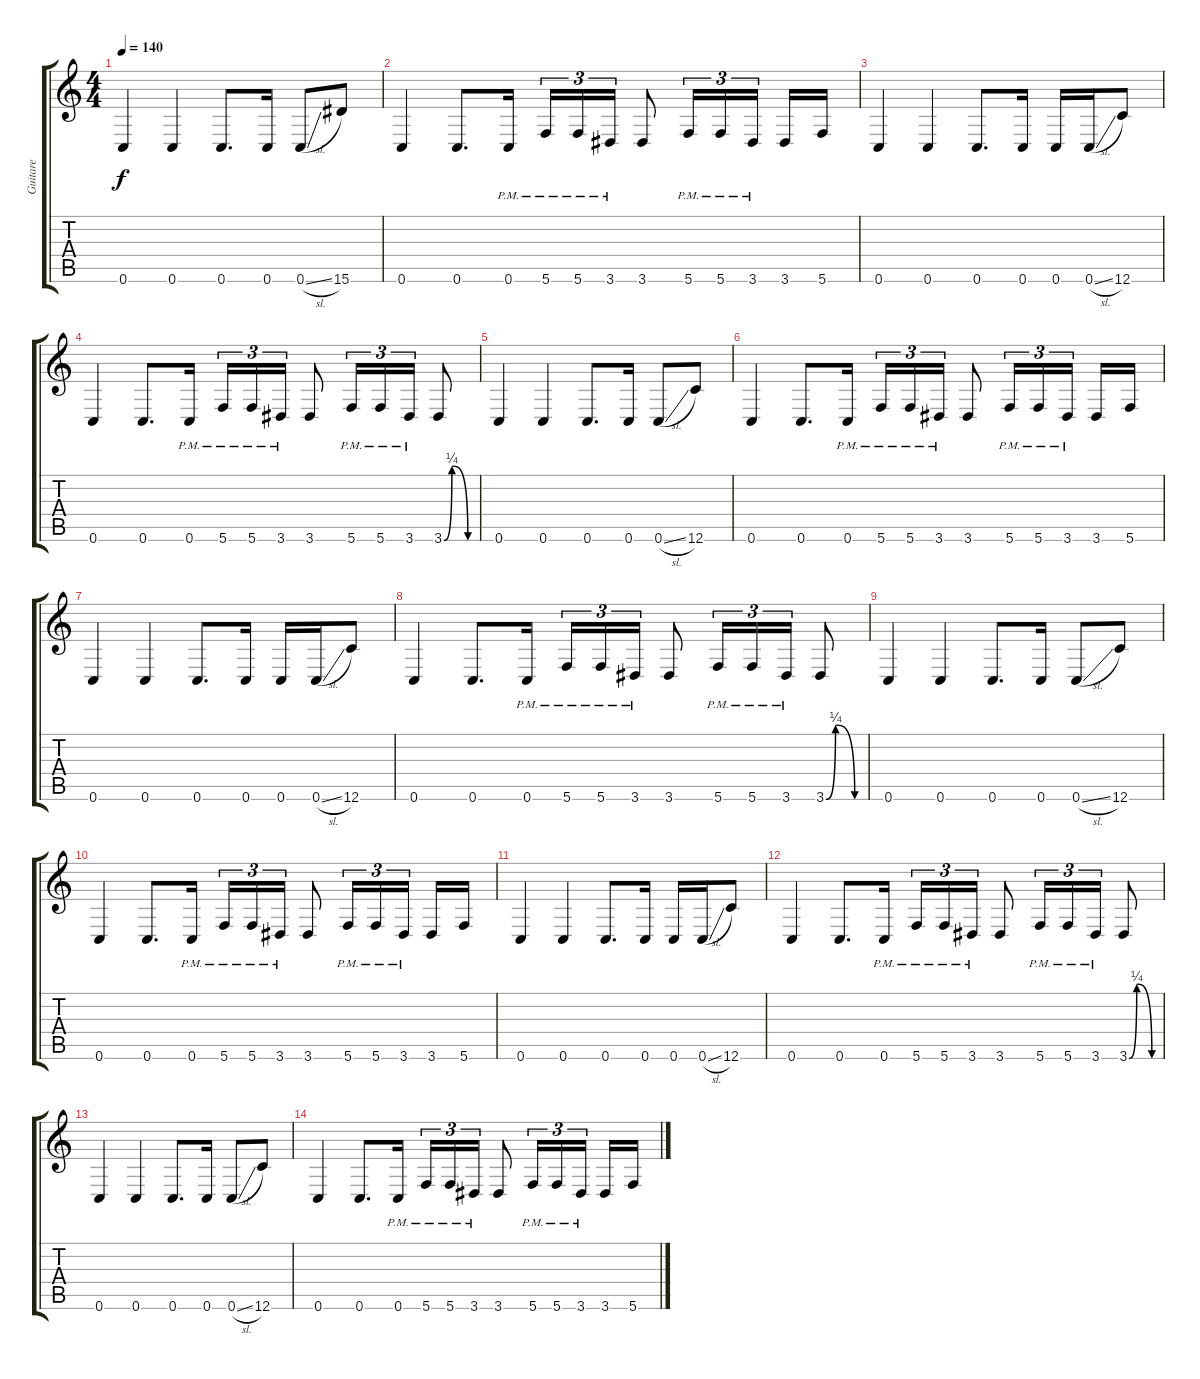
\track ("Guitare" "Guitare") {instrument electricguitarclean}
\staff {score tabs}
\tuning (D4 A3 F3 C3 G2 C2) {hide}
\ts (4 4)
\tempo 140
\clef g2
\ks c
0.6.4{dy f} 0.6.4 0.6.8{d} 0.6.16 0.6{sl}.8 15.6.8 |
0.6.4 0.6.8{d} 0.6{pm}.16 5.6{pm}.16{tu (3 2)} 5.6{pm}.16{tu (3 2)} 3.6{pm}.16{tu (3 2)} 3.6.8 5.6{pm}.16{tu (3 2)} 5.6{pm}.16{tu (3 2)} 3.6{pm}.16{tu (3 2) beam splitsecondary} 3.6.16 5.6.16 |
0.6.4 0.6.4 0.6.8{d} 0.6.16 0.6.16 0.6{sl}.16 12.6.8 |
0.6.4 0.6.8{d} 0.6{pm}.16 5.6{pm}.16{tu (3 2)} 5.6{pm}.16{tu (3 2)} 3.6{pm}.16{tu (3 2)} 3.6.8 5.6{pm}.16{tu (3 2)} 5.6{pm}.16{tu (3 2)} 3.6{pm}.16{tu (3 2)} 3.6{be (custom 0 0 15 1 45 0 60 0)}.8 |
0.6.4 0.6.4 0.6.8{d} 0.6.16 0.6{sl}.8 12.6.8 |
0.6.4 0.6.8{d} 0.6{pm}.16 5.6{pm}.16{tu (3 2)} 5.6{pm}.16{tu (3 2)} 3.6{pm}.16{tu (3 2)} 3.6.8 5.6{pm}.16{tu (3 2)} 5.6{pm}.16{tu (3 2)} 3.6{pm}.16{tu (3 2) beam splitsecondary} 3.6.16 5.6.16 |
0.6.4 0.6.4 0.6.8{d} 0.6.16 0.6.16 0.6{sl}.16 12.6.8 |
0.6.4 0.6.8{d} 0.6{pm}.16 5.6{pm}.16{tu (3 2)} 5.6{pm}.16{tu (3 2)} 3.6{pm}.16{tu (3 2)} 3.6.8 5.6{pm}.16{tu (3 2)} 5.6{pm}.16{tu (3 2)} 3.6{pm}.16{tu (3 2)} 3.6{be (custom 0 0 15 1 45 0 60 0)}.8 |
0.6.4 0.6.4 0.6.8{d} 0.6.16 0.6{sl}.8 12.6.8 |
0.6.4 0.6.8{d} 0.6{pm}.16 5.6{pm}.16{tu (3 2)} 5.6{pm}.16{tu (3 2)} 3.6{pm}.16{tu (3 2)} 3.6.8 5.6{pm}.16{tu (3 2)} 5.6{pm}.16{tu (3 2)} 3.6{pm}.16{tu (3 2) beam splitsecondary} 3.6.16 5.6.16 |
0.6.4 0.6.4 0.6.8{d} 0.6.16 0.6.16 0.6{sl}.16 12.6.8 |
0.6.4 0.6.8{d} 0.6{pm}.16 5.6{pm}.16{tu (3 2)} 5.6{pm}.16{tu (3 2)} 3.6{pm}.16{tu (3 2)} 3.6.8 5.6{pm}.16{tu (3 2)} 5.6{pm}.16{tu (3 2)} 3.6{pm}.16{tu (3 2)} 3.6{be (custom 0 0 15 1 45 0 60 0)}.8 |
0.6.4 0.6.4 0.6.8{d} 0.6.16 0.6{sl}.8 12.6.8 |
0.6.4 0.6.8{d} 0.6{pm}.16 5.6{pm}.16{tu (3 2)} 5.6{pm}.16{tu (3 2)} 3.6{pm}.16{tu (3 2)} 3.6.8 5.6{pm}.16{tu (3 2)} 5.6{pm}.16{tu (3 2)} 3.6{pm}.16{tu (3 2) beam splitsecondary} 3.6.16 5.6.16
